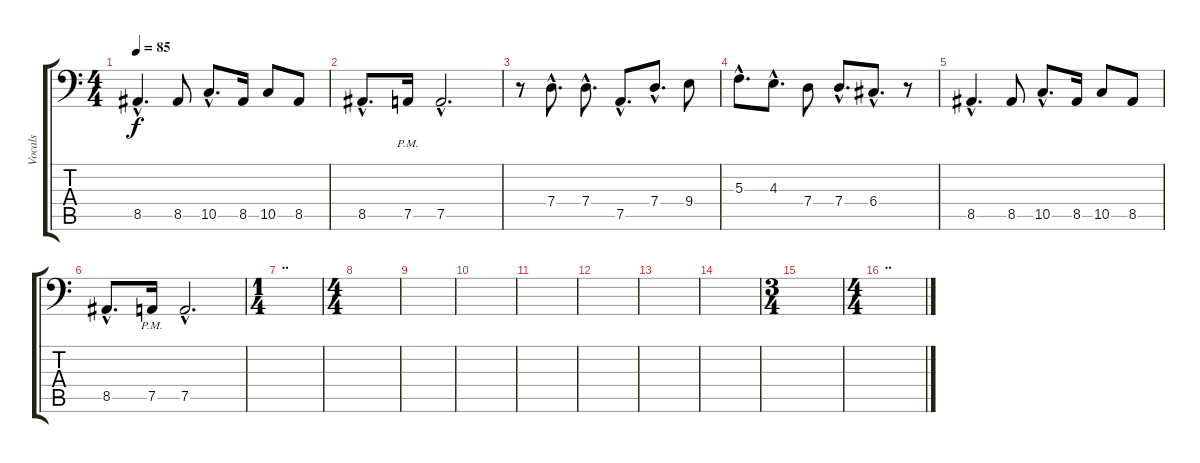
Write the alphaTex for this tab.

\track ("Vocals" "Vocals") {instrument ocarina}
\staff {score tabs}
\tuning (A3 E3 C3 G2 D2 A1) {hide}
\ts (4 4)
\tempo 85
\clef f4
\ks c
8.5{hac}.4{d dy f} 8.5.8 10.5{hac}.8{d} 8.5.16 10.5.8 8.5.8 |
8.5{hac}.8{d} 7.5{pm}.16 7.5{hac}.2{d} |
r.8 7.4{hac}.8{d} 7.4{hac}.8{d} 7.5{hac}.8{d} 7.4{hac}.8{d} 9.4.8 |
5.3{hac}.8{d} 4.3{hac}.8{d} 7.4.8 7.4{hac}.8{d} 6.4{hac}.8{d} r.8 |
8.5{hac}.4{d} 8.5.8 10.5{hac}.8{d} 8.5.16 10.5.8 8.5.8 |
8.5{hac}.8{d} 7.5{pm}.16 7.5{hac}.2{d} |
\ts (1 4)
\section ("" "..")
|
\ts (4 4)
|
|
|
|
|
|
|
\ts (3 4)
|
\ts (4 4)
\section ("" "..")
